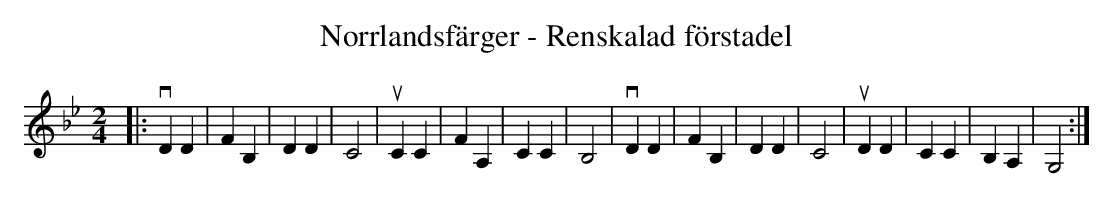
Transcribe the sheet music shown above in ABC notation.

X:1
T:Norrlandsfärger - Renskalad förstadel
M:2/4
L:1/4
K:Bb
|: vDD | FB, | DD | C2 | uCC | FA, | CC | B,2 | vDD | FB, | DD | C2 | uDD | CC | B,A, | G,2 :|
